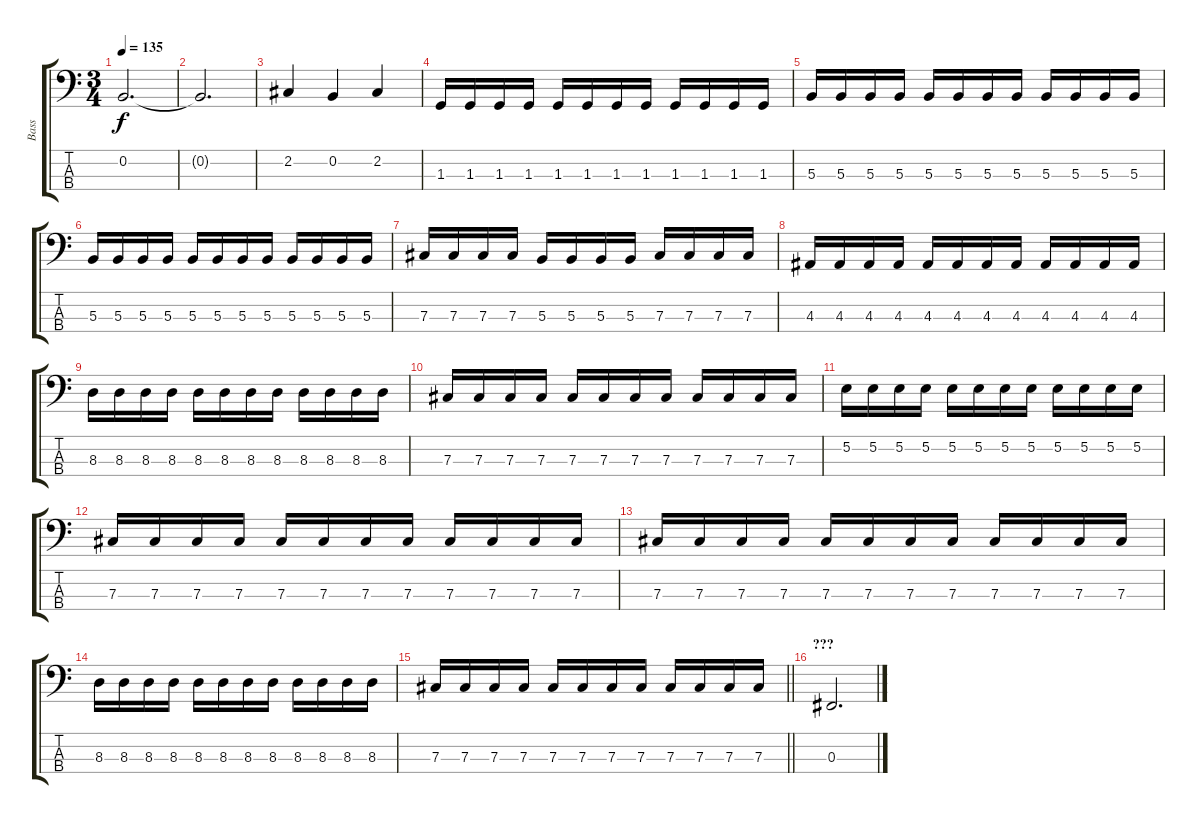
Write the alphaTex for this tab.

\track ("Bass" "Bass") {instrument electricbassfinger}
\staff {score tabs}
\tuning (E2 B1 Gb1 Db1) {hide}
\ts (3 4)
\tempo 135
\clef f4
\ks c
0.2.2{d dy f} |
0.2{t}.2{d} |
2.2.4 0.2.4 2.2.4 |
1.3.16 1.3.16 1.3.16 1.3.16 1.3.16 1.3.16 1.3.16 1.3.16 1.3.16 1.3.16 1.3.16 1.3.16 |
5.3.16 5.3.16 5.3.16 5.3.16 5.3.16 5.3.16 5.3.16 5.3.16 5.3.16 5.3.16 5.3.16 5.3.16 |
5.3.16 5.3.16 5.3.16 5.3.16 5.3.16 5.3.16 5.3.16 5.3.16 5.3.16 5.3.16 5.3.16 5.3.16 |
7.3.16 7.3.16 7.3.16 7.3.16 5.3.16 5.3.16 5.3.16 5.3.16 7.3.16 7.3.16 7.3.16 7.3.16 |
4.3.16 4.3.16 4.3.16 4.3.16 4.3.16 4.3.16 4.3.16 4.3.16 4.3.16 4.3.16 4.3.16 4.3.16 |
8.3.16 8.3.16 8.3.16 8.3.16 8.3.16 8.3.16 8.3.16 8.3.16 8.3.16 8.3.16 8.3.16 8.3.16 |
7.3.16 7.3.16 7.3.16 7.3.16 7.3.16 7.3.16 7.3.16 7.3.16 7.3.16 7.3.16 7.3.16 7.3.16 |
5.2.16 5.2.16 5.2.16 5.2.16 5.2.16 5.2.16 5.2.16 5.2.16 5.2.16 5.2.16 5.2.16 5.2.16 |
7.3.16 7.3.16 7.3.16 7.3.16 7.3.16 7.3.16 7.3.16 7.3.16 7.3.16 7.3.16 7.3.16 7.3.16 |
7.3.16 7.3.16 7.3.16 7.3.16 7.3.16 7.3.16 7.3.16 7.3.16 7.3.16 7.3.16 7.3.16 7.3.16 |
8.3.16 8.3.16 8.3.16 8.3.16 8.3.16 8.3.16 8.3.16 8.3.16 8.3.16 8.3.16 8.3.16 8.3.16 |
\barLineRight lightlight
7.3.16 7.3.16 7.3.16 7.3.16 7.3.16 7.3.16 7.3.16 7.3.16 7.3.16 7.3.16 7.3.16 7.3.16 |
\section ("" "???")
0.3.2{d}
